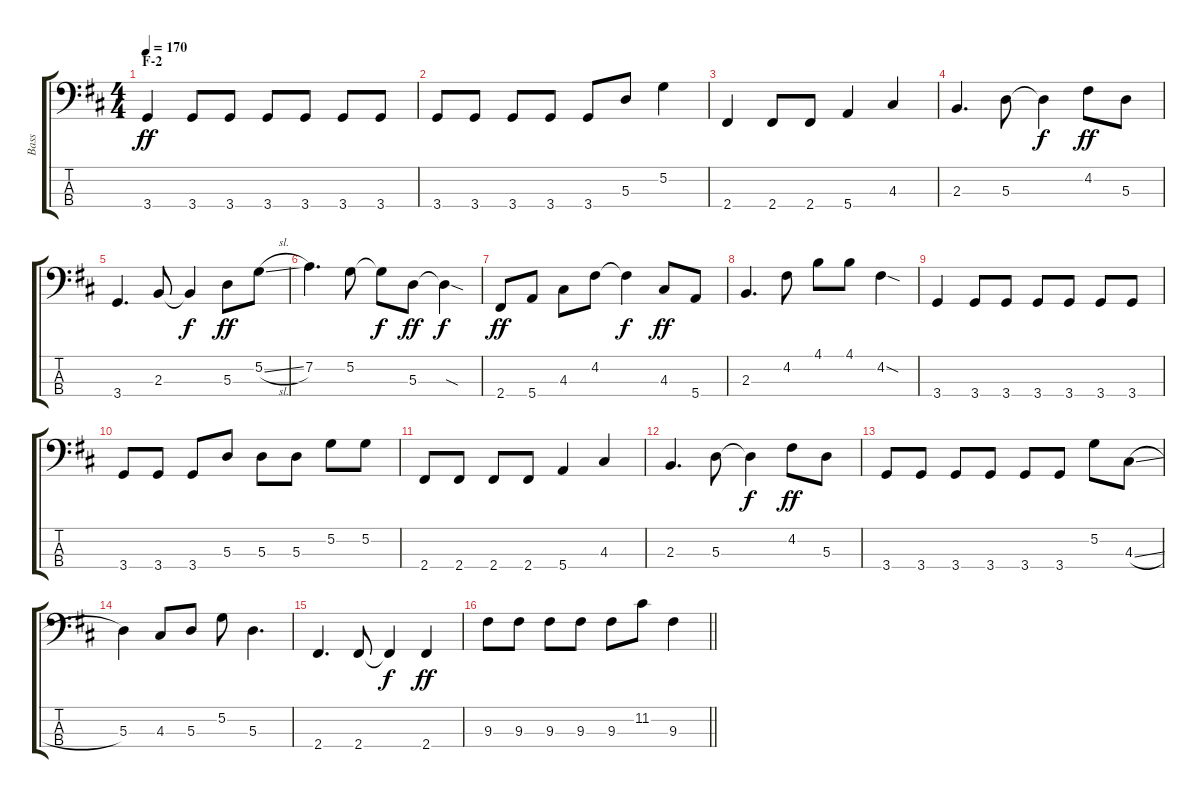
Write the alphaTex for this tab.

\track ("Bass" "Bass") {instrument electricbassfinger}
\staff {score tabs}
\tuning (G2 D2 A1 E1) {hide}
\ts (4 4)
\section ("" "F-2")
\tempo 170
\clef f4
\ks d
3.4.4{dy ff} 3.4.8 3.4.8 3.4.8 3.4.8 3.4.8 3.4.8 |
3.4.8 3.4.8 3.4.8 3.4.8 3.4.8 5.3.8 5.2.4 |
2.4.4 2.4.8 2.4.8 5.4.4 4.3.4 |
2.3.4{d} 5.3.8 5.3{t}.4{dy f} 4.2.8{dy ff} 5.3.8 |
3.4.4{d} 2.3.8 2.3{t}.4{dy f} 5.3.8{dy ff} 5.2{sl}.8 |
7.2.4{d} 5.2.8 5.2{t}.8{dy f} 5.3.8{dy ff} 5.3{sod t}.4{dy f} |
2.4.8{dy ff} 5.4.8 4.3.8 4.2.8 4.2{t}.4{dy f} 4.3.8{dy ff} 5.4.8 |
2.3.4{d} 4.2.8 4.1.8 4.1.8 4.2{sod}.4 |
3.4.4 3.4.8 3.4.8 3.4.8 3.4.8 3.4.8 3.4.8 |
3.4.8 3.4.8 3.4.8 5.3.8 5.3.8 5.3.8 5.2.8 5.2.8 |
2.4.8 2.4.8 2.4.8 2.4.8 5.4.4 4.3.4 |
2.3.4{d} 5.3.8 5.3{t}.4{dy f} 4.2.8{dy ff} 5.3.8 |
3.4.8 3.4.8 3.4.8 3.4.8 3.4.8 3.4.8 5.2.8 4.3{sl}.8 |
5.3.4 4.3.8 5.3.8 5.2.8 5.3.4{d} |
2.4.4{d} 2.4.8 2.4{t}.4{dy f} 2.4.4{dy ff} |
\barLineRight lightlight
9.3.8 9.3.8 9.3.8 9.3.8 9.3.8 11.2.8 9.3.4
